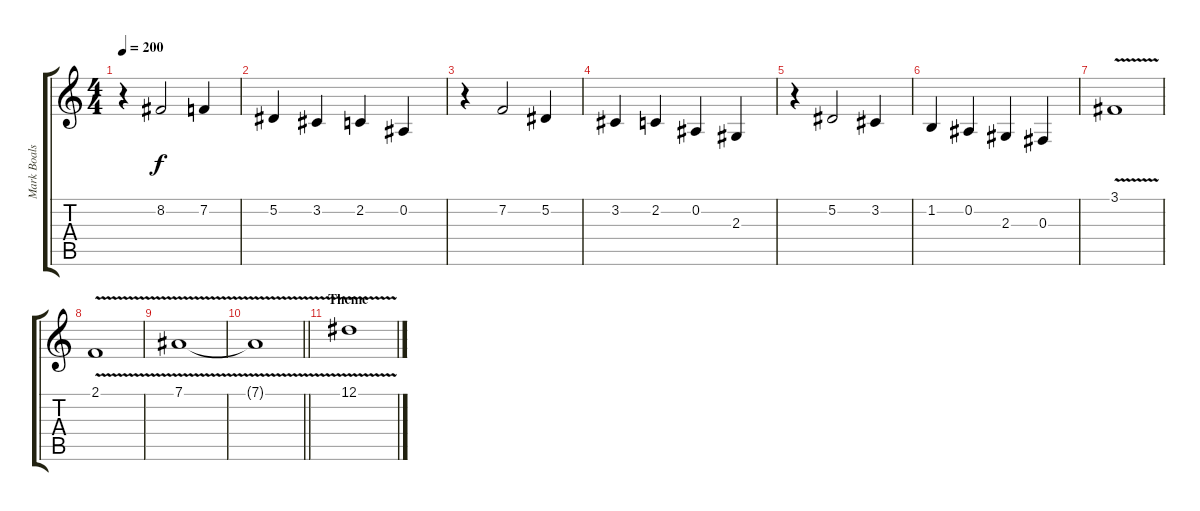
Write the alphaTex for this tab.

\track ("Mark Boals" "Mark Boals") {instrument lead2sawtooth}
\staff {score tabs}
\tuning (Eb4 Bb3 Gb3 Db3 Ab2 Eb2) {hide}
\ts (4 4)
\tempo 200
\clef g2
\ks c
r.4{dy f} 8.2.2 7.2.4 |
5.2.4 3.2.4 2.2.4 0.2.4 |
r.4 7.2.2 5.2.4 |
3.2.4 2.2.4 0.2.4 2.3.4 |
r.4 5.2.2 3.2.4 |
1.2.4 0.2.4 2.3.4 0.3.4 |
3.1{v}.1 |
2.1{v}.1 |
7.1{v}.1 |
\barLineRight lightlight
7.1{t}.1 |
\section ("" "Theme")
12.1{v}.1
